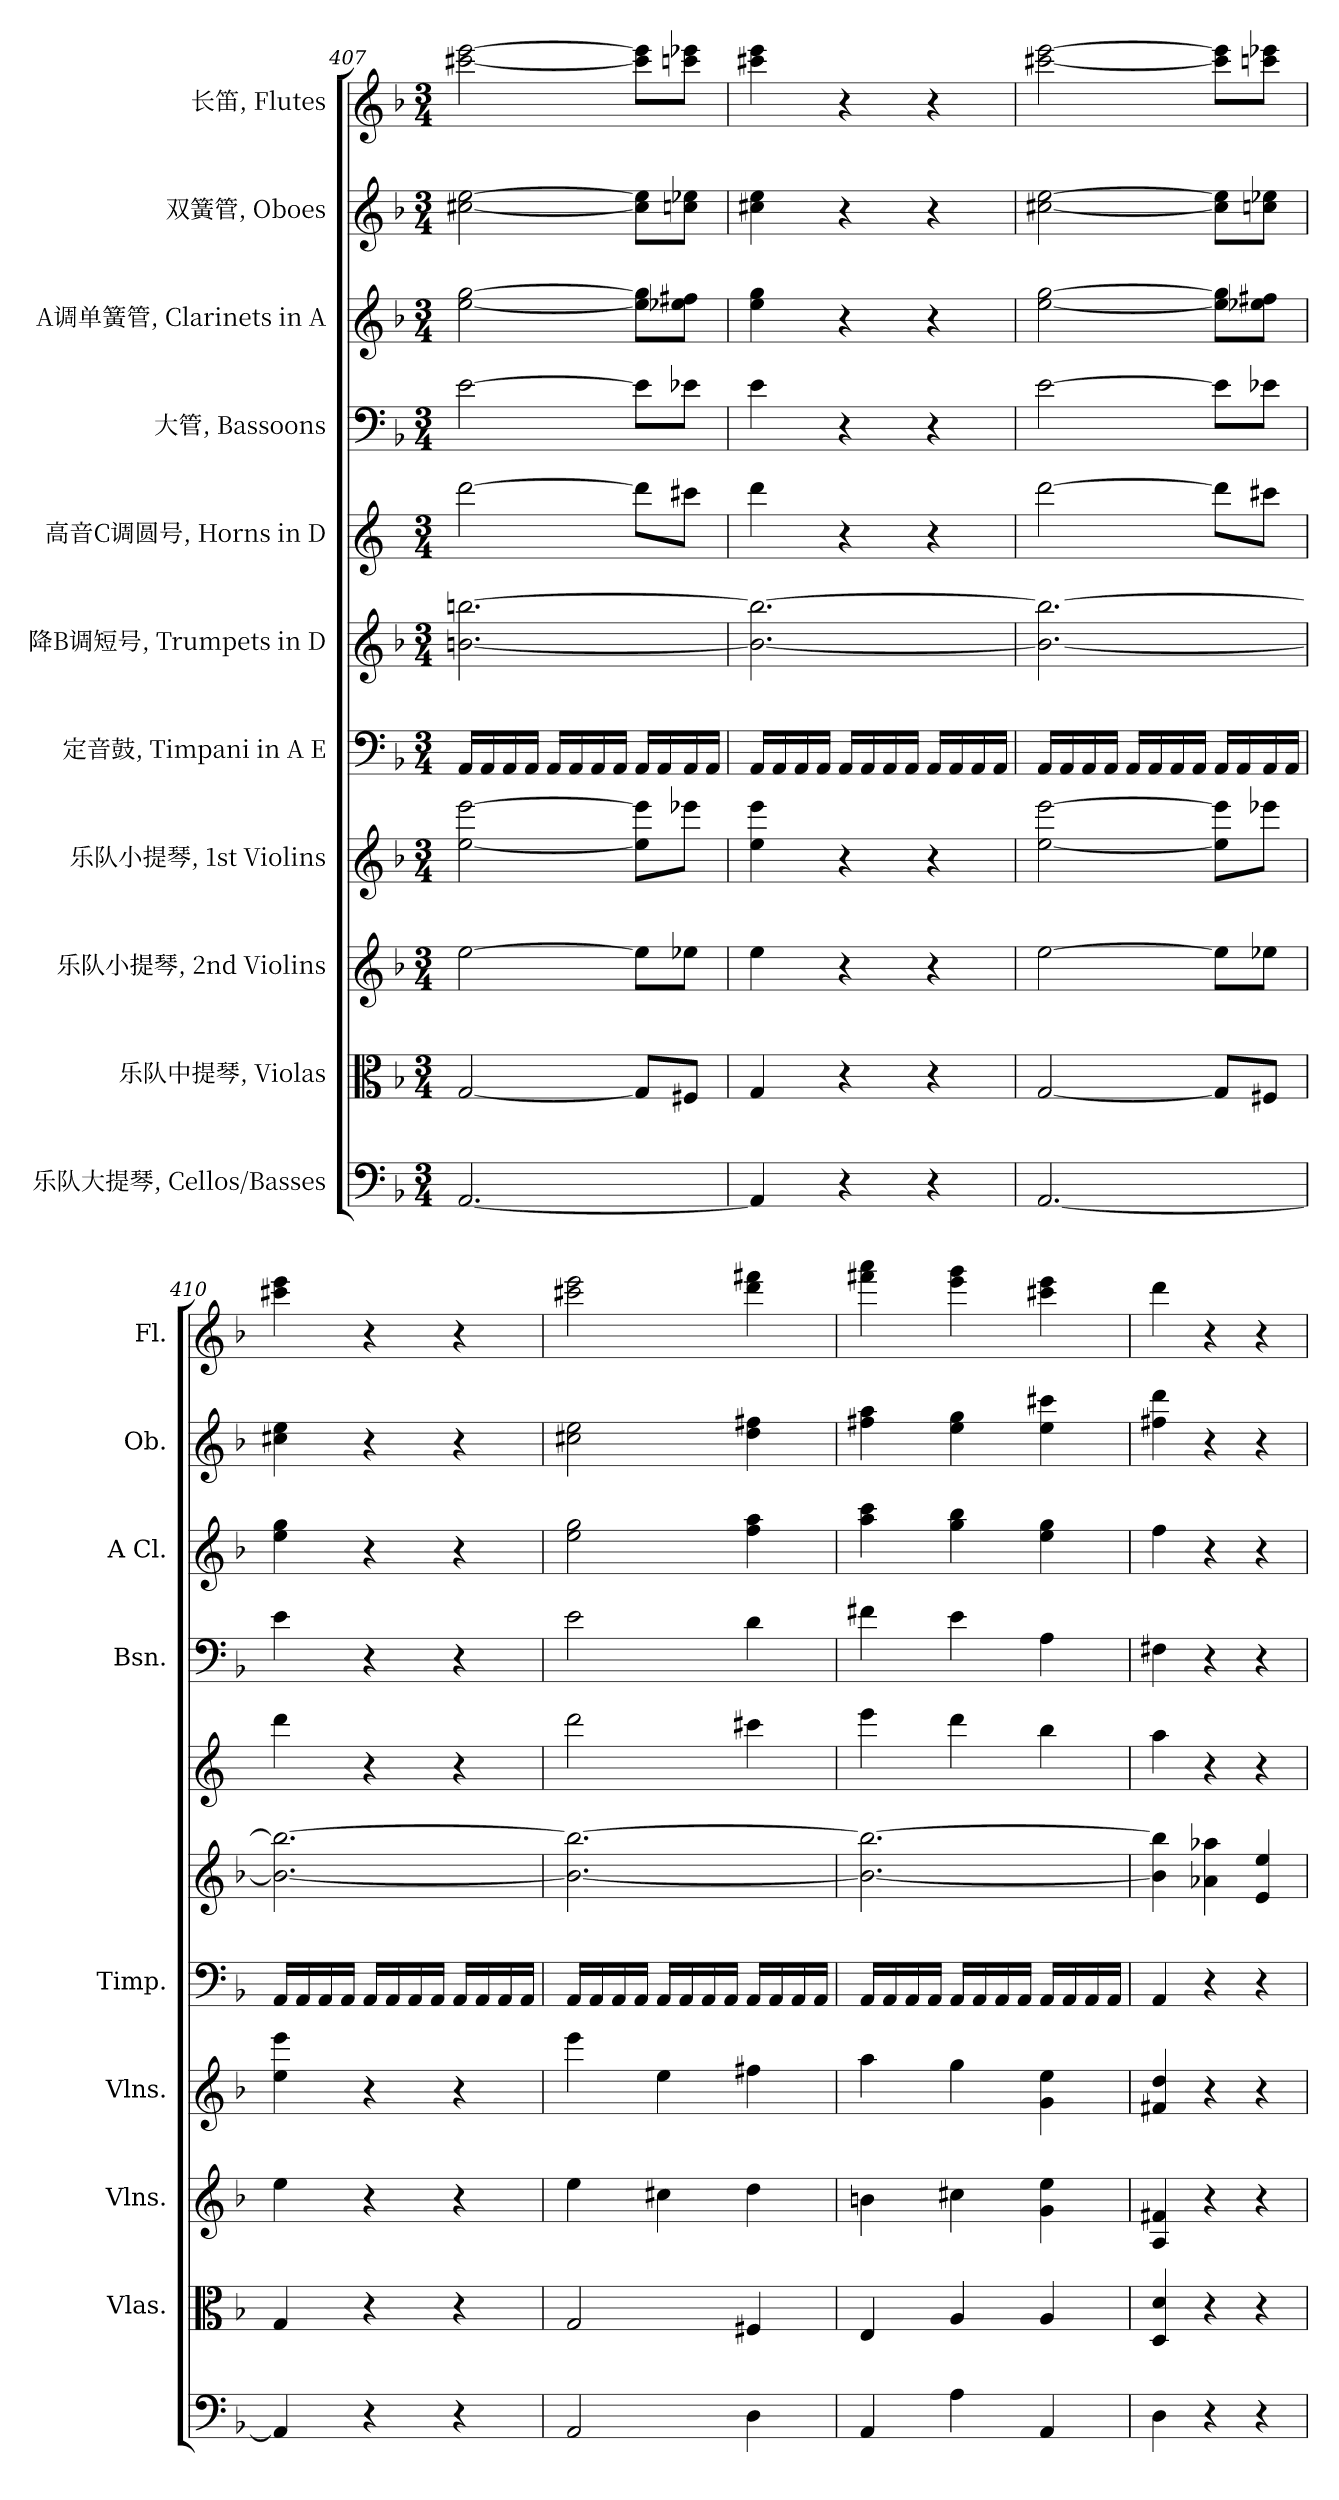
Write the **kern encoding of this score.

**kern	**kern	**kern	**kern	**kern	**kern	**kern	**kern	**kern	**kern	**kern
*part11	*part10	*part9	*part8	*part7	*part6	*part5	*part4	*part3	*part2	*part1
*staff11	*staff10	*staff9	*staff8	*staff7	*staff6	*staff5	*staff4	*staff3	*staff2	*staff1
*I"乐队大提琴, Cellos/Basses	*I"乐队中提琴, Violas	*I"乐队小提琴, 2nd Violins	*I"乐队小提琴, 1st Violins	*I"定音鼓, Timpani in A E	*I"降B调短号, Trumpets in D	*I"高音C调圆号, Horns in D	*I"大管, Bassoons	*I"A调单簧管, Clarinets in A	*I"双簧管, Oboes	*I"长笛, Flutes
*	*I'Vlas.	*I'Vlns.	*I'Vlns.	*I'Timp.	*	*	*I'Bsn.	*I'A Cl.	*I'Ob.	*I'Fl.
*clefF4	*clefC3	*clefG2	*clefG2	*clefF4	*clefG2	*clefG2	*clefF4	*clefG2	*clefG2	*clefG2
*	*	*	*	*	*ITrd1c2	*ITrd4c7	*	*ITrd2c3	*	*
*k[b-]	*k[b-]	*k[b-]	*k[b-]	*k[b-]	*k[b-e-a-]	*k[b-]	*k[b-]	*k[f#c#]	*k[b-]	*k[b-]
*M3/4	*M3/4	*M3/4	*M3/4	*M3/4	*M3/4	*M3/4	*M3/4	*M3/4	*M3/4	*M3/4
=407	=407	=407	=407	=407	=407	=407	=407	=407	=407	=407
[2.AA/	[2G/	[2ee\	[2ee\ [2eee\	16AA/LL	[2.an\ [2.aan\	[2gg\	[2e\	[2cc#\ [2ee\	[2cc#X\ [2ee\	[2ccc#X\ [2eee\
.	.	.	.	16AA/	.	.	.	.	.	.
.	.	.	.	16AA/	.	.	.	.	.	.
.	.	.	.	16AA/JJ	.	.	.	.	.	.
.	.	.	.	16AA/LL	.	.	.	.	.	.
.	.	.	.	16AA/	.	.	.	.	.	.
.	.	.	.	16AA/	.	.	.	.	.	.
.	.	.	.	16AA/JJ	.	.	.	.	.	.
.	8G/L]	8ee\L]	8ee\] 8eee\]L	16AA/LL	.	8gg\L]	8e\L]	8cc#\] 8ee\]L	8cc#\] 8ee\]L	8ccc#\] 8eee\]L
.	.	.	.	16AA/	.	.	.	.	.	.
.	8F#X/J	8ee-X\J	8eee-X\J	16AA/	.	8ff#X\J	8e-X\J	8ccn\ 8dd#X\J	8ccn\ 8ee-X\J	8cccn\ 8eee-X\J
.	.	.	.	16AA/JJ	.	.	.	.	.	.
!!LO:PB:g=z
=408	=408	=408	=408	=408	=408	=408	=408	=408	=408	=408
4AA/]	4G/	4ee\	4ee\ 4eee\	16AA/LL	2.a\_ 2.aa\_	4gg\	4e\	4cc#\ 4ee\	4cc#X\ 4ee\	4ccc#X\ 4eee\
.	.	.	.	16AA/	.	.	.	.	.	.
.	.	.	.	16AA/	.	.	.	.	.	.
.	.	.	.	16AA/JJ	.	.	.	.	.	.
4r	4r	4r	4r	16AA/LL	.	4r	4r	4r	4r	4r
.	.	.	.	16AA/	.	.	.	.	.	.
.	.	.	.	16AA/	.	.	.	.	.	.
.	.	.	.	16AA/JJ	.	.	.	.	.	.
4r	4r	4r	4r	16AA/LL	.	4r	4r	4r	4r	4r
.	.	.	.	16AA/	.	.	.	.	.	.
.	.	.	.	16AA/	.	.	.	.	.	.
.	.	.	.	16AA/JJ	.	.	.	.	.	.
=409	=409	=409	=409	=409	=409	=409	=409	=409	=409	=409
[2.AA/	[2G/	[2ee\	[2ee\ [2eee\	16AA/LL	2.a\_ 2.aa\_	[2gg\	[2e\	[2cc#\ [2ee\	[2cc#X\ [2ee\	[2ccc#X\ [2eee\
.	.	.	.	16AA/	.	.	.	.	.	.
.	.	.	.	16AA/	.	.	.	.	.	.
.	.	.	.	16AA/JJ	.	.	.	.	.	.
.	.	.	.	16AA/LL	.	.	.	.	.	.
.	.	.	.	16AA/	.	.	.	.	.	.
.	.	.	.	16AA/	.	.	.	.	.	.
.	.	.	.	16AA/JJ	.	.	.	.	.	.
.	8G/L]	8ee\L]	8ee\] 8eee\]L	16AA/LL	.	8gg\L]	8e\L]	8cc#\] 8ee\]L	8cc#\] 8ee\]L	8ccc#\] 8eee\]L
.	.	.	.	16AA/	.	.	.	.	.	.
.	8F#X/J	8ee-X\J	8eee-X\J	16AA/	.	8ff#X\J	8e-X\J	8ccn\ 8dd#X\J	8ccn\ 8ee-X\J	8cccn\ 8eee-X\J
.	.	.	.	16AA/JJ	.	.	.	.	.	.
=410	=410	=410	=410	=410	=410	=410	=410	=410	=410	=410
4AA/]	4G/	4ee\	4ee\ 4eee\	16AA/LL	2.a\_ 2.aa\_	4gg\	4e\	4cc#\ 4ee\	4cc#X\ 4ee\	4ccc#X\ 4eee\
.	.	.	.	16AA/	.	.	.	.	.	.
.	.	.	.	16AA/	.	.	.	.	.	.
.	.	.	.	16AA/JJ	.	.	.	.	.	.
4r	4r	4r	4r	16AA/LL	.	4r	4r	4r	4r	4r
.	.	.	.	16AA/	.	.	.	.	.	.
.	.	.	.	16AA/	.	.	.	.	.	.
.	.	.	.	16AA/JJ	.	.	.	.	.	.
4r	4r	4r	4r	16AA/LL	.	4r	4r	4r	4r	4r
.	.	.	.	16AA/	.	.	.	.	.	.
.	.	.	.	16AA/	.	.	.	.	.	.
.	.	.	.	16AA/JJ	.	.	.	.	.	.
!!LO:PB:g=z
=411	=411	=411	=411	=411	=411	=411	=411	=411	=411	=411
2AA/	2G/	4ee\	4eee\	16AA/LL	2.a\_ 2.aa\_	2gg\	2e\	2cc#\ 2ee\	2cc#X\ 2ee\	2ccc#X\ 2eee\
.	.	.	.	16AA/	.	.	.	.	.	.
.	.	.	.	16AA/	.	.	.	.	.	.
.	.	.	.	16AA/JJ	.	.	.	.	.	.
.	.	4cc#X\	4ee\	16AA/LL	.	.	.	.	.	.
.	.	.	.	16AA/	.	.	.	.	.	.
.	.	.	.	16AA/	.	.	.	.	.	.
.	.	.	.	16AA/JJ	.	.	.	.	.	.
4D\	4F#X/	4dd\	4ff#X\	16AA/LL	.	4ff#X\	4d\	4dd\ 4ff#\	4dd\ 4ff#X\	4ddd\ 4fff#X\
.	.	.	.	16AA/	.	.	.	.	.	.
.	.	.	.	16AA/	.	.	.	.	.	.
.	.	.	.	16AA/JJ	.	.	.	.	.	.
=412	=412	=412	=412	=412	=412	=412	=412	=412	=412	=412
4AA/	4E/	4bn\	4aa\	16AA/LL	2.a\_ 2.aa\_	4aa\	4f#X\	4ff#\ 4aa\	4ff#X\ 4aa\	4fff#X\ 4aaa\
.	.	.	.	16AA/	.	.	.	.	.	.
.	.	.	.	16AA/	.	.	.	.	.	.
.	.	.	.	16AA/JJ	.	.	.	.	.	.
4A\	4A/	4cc#X\	4gg\	16AA/LL	.	4gg\	4e\	4ee\ 4gg\	4ee\ 4gg\	4eee\ 4ggg\
.	.	.	.	16AA/	.	.	.	.	.	.
.	.	.	.	16AA/	.	.	.	.	.	.
.	.	.	.	16AA/JJ	.	.	.	.	.	.
4AA/	4A/	4g\ 4ee\	4g\ 4ee\	16AA/LL	.	4ee\	4A\	4cc#\ 4ee\	4ee\ 4ccc#X\	4ccc#X\ 4eee\
.	.	.	.	16AA/	.	.	.	.	.	.
.	.	.	.	16AA/	.	.	.	.	.	.
.	.	.	.	16AA/JJ	.	.	.	.	.	.
=413	=413	=413	=413	=413	=413	=413	=413	=413	=413	=413
4D\	4D/ 4d/	4A/ 4f#X/	4f#X/ 4dd/	4AA/	4a\] 4aa\]	4dd\	4F#X\	4dd\	4ff#X\ 4ddd\	4ddd\
4r	4r	4r	4r	4r	4g-X\ 4gg-X\	4r	4r	4r	4r	4r
4r	4r	4r	4r	4r	4d/ 4dd/	4r	4r	4r	4r	4r
=	=	=	=	=	=	=	=	=	=	=
*-	*-	*-	*-	*-	*-	*-	*-	*-	*-	*-
